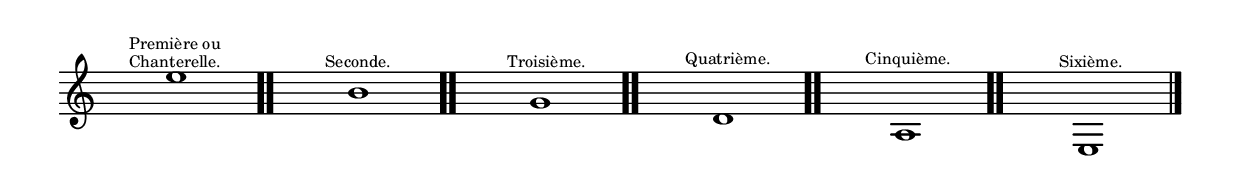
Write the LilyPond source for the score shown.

\version "2.24.3"
\language "english"

\layout {
  indent = #0
  ragged-last = ##f
}

\relative {
  \omit Staff.TimeSignature
  \override NoteHead.extra-spacing-width = #'(-6.5 . 0)
  e''1
  ^\markup
  \override #'(baseline-skip . 1.75)
  \halign #-.2
  \center-column
  \teeny
  \string-lines
    "Première ou 
     Chanterelle."
  \bar ".."
  b
  ^\markup
  \halign #-.3
  \teeny
  "Seconde."
  \bar ".."
  g
  ^\markup
  \halign #-.4
  \teeny
  "Troisième."
  \bar ".."
  d
  ^\markup
  \halign #-.35
  \teeny
  "Quatrième."
  \bar ".."
  a
  ^\markup
  \halign #-.3
  \teeny
  "Cinquième."
  \bar ".."
  e
  ^\markup
  \halign #-.4
  \teeny
  "Sixième."
  \bar "|."
}
